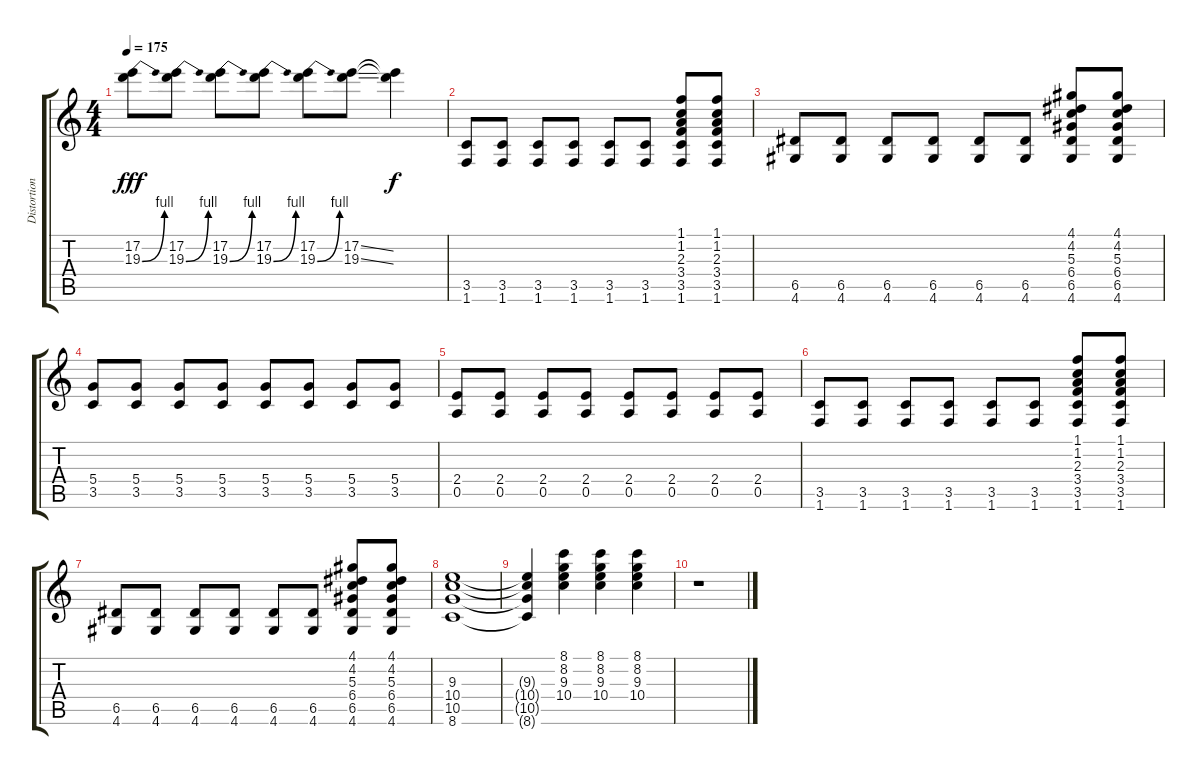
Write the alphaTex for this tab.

\track ("Distortion 2" "Distortion") {instrument distortionguitar}
\staff {score tabs}
\tuning (E4 B3 G3 D3 A2 E2) {hide}
\ts (4 4)
\tempo 175
\clef g2
\ks c
(17.2 19.3{be (bend 0 0 60 4)}).8{dy fff} (17.2 19.3{be (bend 0 0 60 4)}).8 (17.2 19.3{be (bend 0 0 60 4)}).8 (17.2 19.3{be (bend 0 0 60 4)}).8 (17.2 19.3{be (bend 0 0 60 4)}).8 (17.2{ss} 19.3{ss}).8 (17.2{t} 19.3{t}).4{dy f} |
(3.5 1.6).8{volume 12 balance 16} (3.5 1.6).8 (3.5 1.6).8 (3.5 1.6).8 (3.5 1.6).8 (3.5 1.6).8 (1.1 1.2 2.3 3.4 3.5 1.6).8 (1.1 1.2 2.3 3.4 3.5 1.6).8 |
(6.5 4.6).8 (6.5 4.6).8 (6.5 4.6).8 (6.5 4.6).8 (6.5 4.6).8 (6.5 4.6).8 (4.1 4.2 5.3 6.4 6.5 4.6).8 (4.1 4.2 5.3 6.4 6.5 4.6).8 |
(5.4 3.5).8 (5.4 3.5).8 (5.4 3.5).8 (5.4 3.5).8 (5.4 3.5).8 (5.4 3.5).8 (5.4 3.5).8 (5.4 3.5).8 |
(2.4 0.5).8 (2.4 0.5).8 (2.4 0.5).8 (2.4 0.5).8 (2.4 0.5).8 (2.4 0.5).8 (2.4 0.5).8 (2.4 0.5).8 |
(3.5 1.6).8 (3.5 1.6).8 (3.5 1.6).8 (3.5 1.6).8 (3.5 1.6).8 (3.5 1.6).8 (1.1 1.2 2.3 3.4 3.5 1.6).8 (1.1 1.2 2.3 3.4 3.5 1.6).8 |
(6.5 4.6).8 (6.5 4.6).8 (6.5 4.6).8 (6.5 4.6).8 (6.5 4.6).8 (6.5 4.6).8 (4.1 4.2 5.3 6.4 6.5 4.6).8 (4.1 4.2 5.3 6.4 6.5 4.6).8 |
(9.3 10.4 10.5 8.6).1 |
(9.3{t} 10.4{t} 10.5{t} 8.6{t}).4 (8.1 8.2 9.3 10.4).4 (8.1 8.2 9.3 10.4).4 (8.1 8.2 9.3 10.4).4 |
r.1
